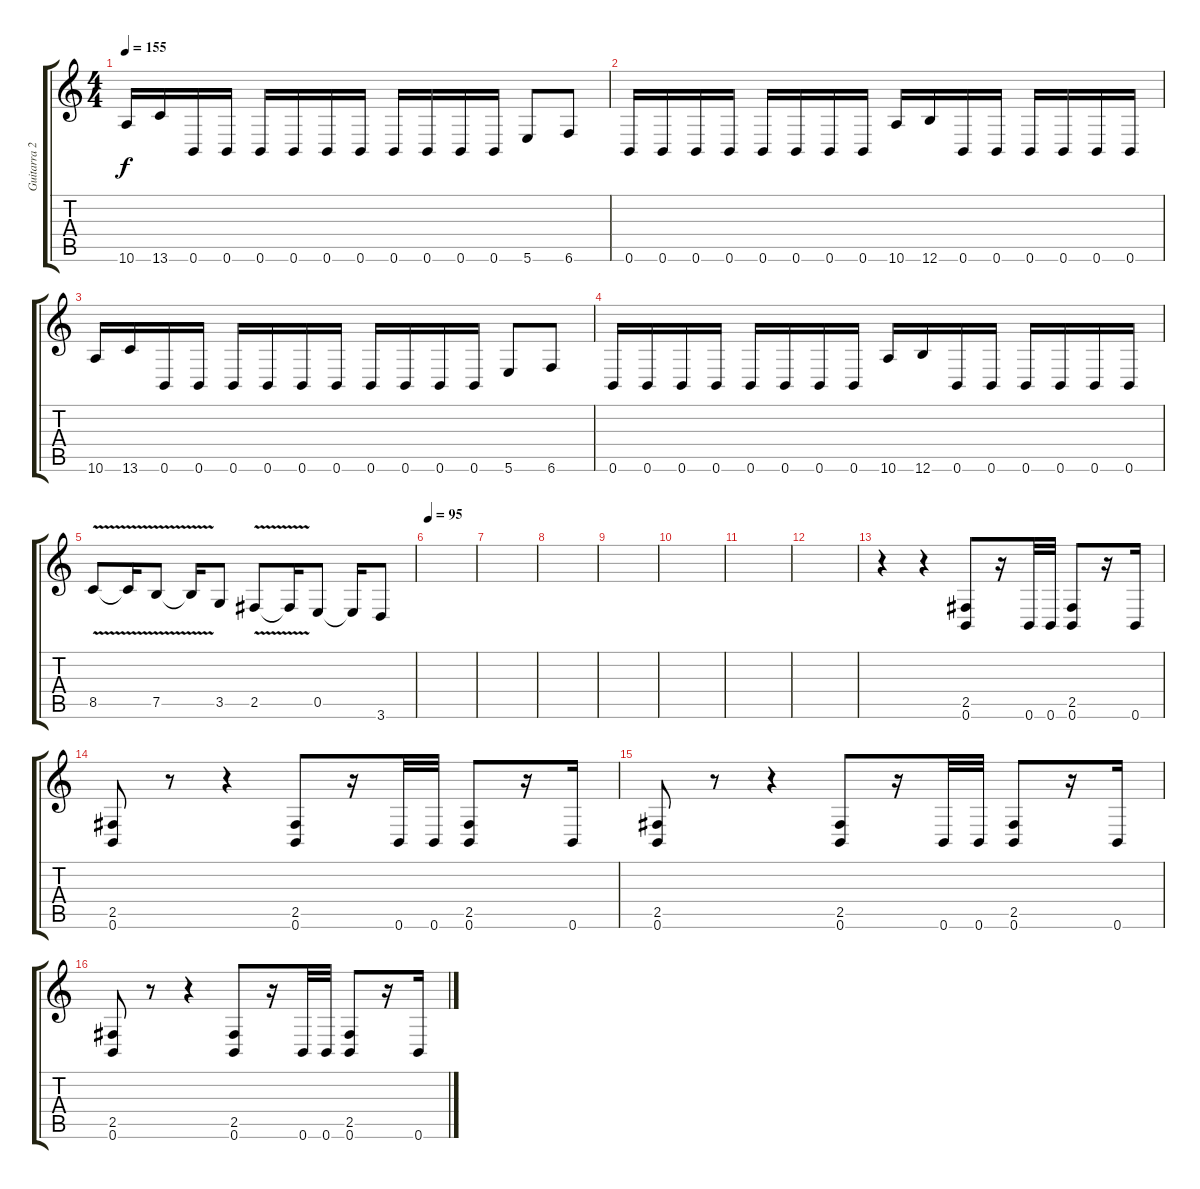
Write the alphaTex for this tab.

\track ("Guitarra 2" "Guitarra 2") {instrument distortionguitar}
\staff {score tabs}
\tuning (B3 Gb3 D3 A2 E2 B1) {hide}
\ts (4 4)
\tempo 155
\clef g2
\ks c
10.6.16{dy f} 13.6.16 0.6.16 0.6.16 0.6.16 0.6.16 0.6.16 0.6.16 0.6.16 0.6.16 0.6.16 0.6.16 5.6.8 6.6.8 |
0.6.16 0.6.16 0.6.16 0.6.16 0.6.16 0.6.16 0.6.16 0.6.16 10.6.16 12.6.16 0.6.16 0.6.16 0.6.16 0.6.16 0.6.16 0.6.16 |
10.6.16 13.6.16 0.6.16 0.6.16 0.6.16 0.6.16 0.6.16 0.6.16 0.6.16 0.6.16 0.6.16 0.6.16 5.6.8 6.6.8 |
0.6.16 0.6.16 0.6.16 0.6.16 0.6.16 0.6.16 0.6.16 0.6.16 10.6.16 12.6.16 0.6.16 0.6.16 0.6.16 0.6.16 0.6.16 0.6.16 |
8.5{v}.8 8.5{t}.16 7.5{v}.8 7.5{t}.16 3.5.8 2.5{v}.8 2.5{t}.16 0.5.8 0.5{t}.16 3.6.8 |
\tempo 95
|
|
|
|
|
|
|
r.4 r.4 (2.5 0.6).8 r.16 0.6.32 0.6.32 (2.5 0.6).8 r.16 0.6.16 |
(2.5 0.6).8 r.8 r.4 (2.5 0.6).8 r.16 0.6.32 0.6.32 (2.5 0.6).8 r.16 0.6.16 |
(2.5 0.6).8 r.8 r.4 (2.5 0.6).8 r.16 0.6.32 0.6.32 (2.5 0.6).8 r.16 0.6.16 |
(2.5 0.6).8 r.8 r.4 (2.5 0.6).8 r.16 0.6.32 0.6.32 (2.5 0.6).8 r.16 0.6.16
